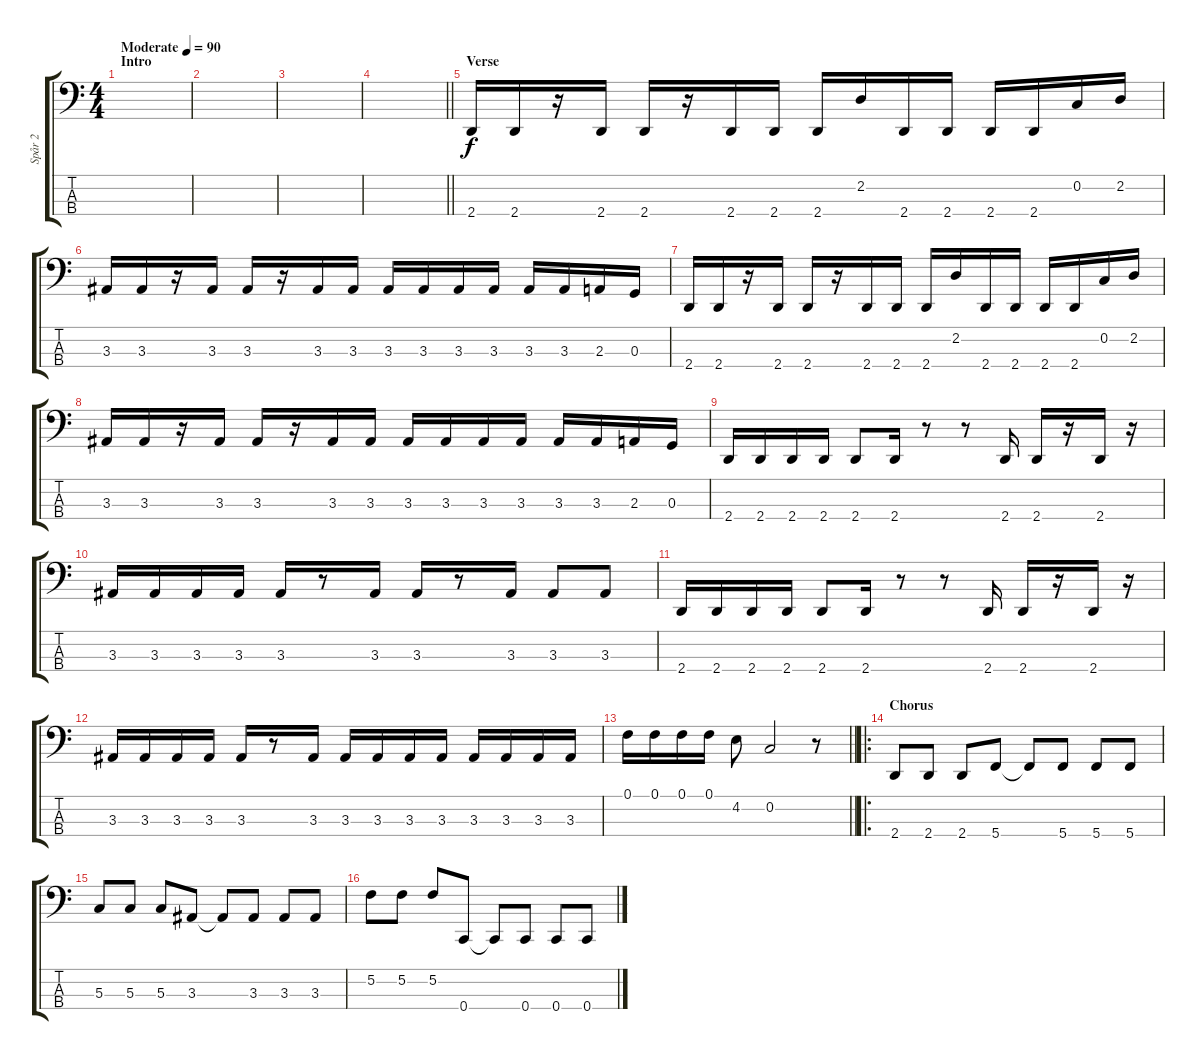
\track ("Spår 2" "Spår 2") {instrument electricbassfinger}
\staff {score tabs}
\tuning (F2 C2 G1 C1) {hide}
\ts (4 4)
\section ("" "Intro")
\tempo (90 "Moderate")
\clef f4
\ks c
|
|
|
\barLineRight lightlight
|
\section ("" "Verse ")
2.4.16 2.4.16 r.16 2.4.16 2.4.16 r.16 2.4.16 2.4.16 2.4.16 2.2.16 2.4.16 2.4.16 2.4.16 2.4.16 0.2.16 2.2.16 |
3.3.16 3.3.16 r.16 3.3.16 3.3.16 r.16 3.3.16 3.3.16 3.3.16 3.3.16 3.3.16 3.3.16 3.3.16 3.3.16 2.3.16 0.3.16 |
2.4.16 2.4.16 r.16 2.4.16 2.4.16 r.16 2.4.16 2.4.16 2.4.16 2.2.16 2.4.16 2.4.16 2.4.16 2.4.16 0.2.16 2.2.16 |
3.3.16 3.3.16 r.16 3.3.16 3.3.16 r.16 3.3.16 3.3.16 3.3.16 3.3.16 3.3.16 3.3.16 3.3.16 3.3.16 2.3.16 0.3.16 |
2.4.16 2.4.16 2.4.16 2.4.16 2.4.8 2.4.16 r.8 r.8 2.4.16 2.4.16 r.16 2.4.16 r.16 |
3.3.16 3.3.16 3.3.16 3.3.16 3.3.16 r.8 3.3.16 3.3.16 r.8 3.3.16 3.3.8 3.3.8 |
2.4.16 2.4.16 2.4.16 2.4.16 2.4.8 2.4.16 r.8 r.8 2.4.16 2.4.16 r.16 2.4.16 r.16 |
3.3.16 3.3.16 3.3.16 3.3.16 3.3.16 r.8 3.3.16 3.3.16 3.3.16 3.3.16 3.3.16 3.3.16 3.3.16 3.3.16 3.3.16 |
\barLineRight lightlight
0.1.16 0.1.16 0.1.16 0.1.16 4.2.8 0.2.2 r.8 |
\ro
\section ("" "Chorus")
2.4.8 2.4.8 2.4.8 5.4.8 5.4{t}.8 5.4.8 5.4.8 5.4.8 |
5.3.8 5.3.8 5.3.8 3.3.8 3.3{t}.8 3.3.8 3.3.8 3.3.8 |
5.2.8 5.2.8 5.2.8 0.4.8 0.4{t}.8 0.4.8 0.4.8 0.4.8
